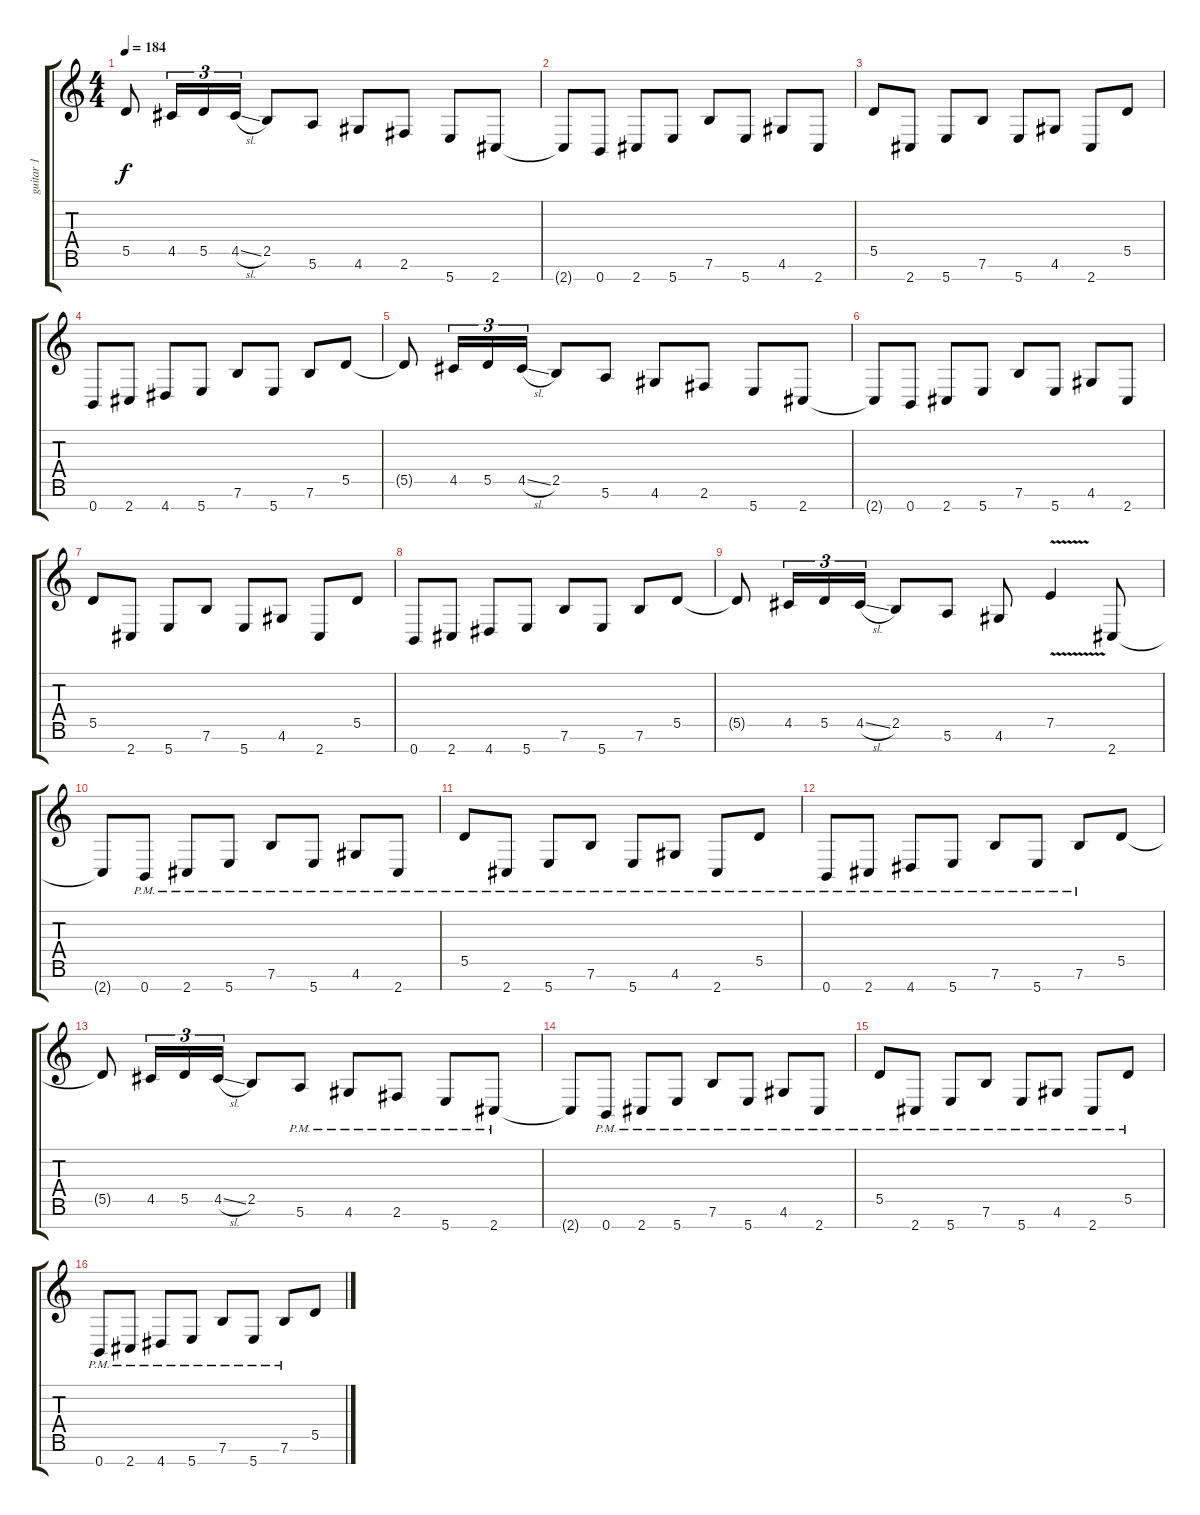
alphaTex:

\track ("guitar 1" "guitar 1") {instrument distortionguitar}
\staff {score tabs}
\tuning (E4 B3 G3 D3 A2 E2 B1) {hide}
\ts (4 4)
\tempo 184
\clef g2
\ks c
5.5{t}.8{dy f balance 0} 4.5.16{tu (3 2)} 5.5.16{tu (3 2)} 4.5{sl}.16{tu (3 2)} 2.5.8 5.6.8 4.6.8 2.6.8 5.7.8 2.7.8 |
2.7{t}.8 0.7.8 2.7.8 5.7.8 7.6.8 5.7.8 4.6.8 2.7.8 |
5.5.8 2.7.8 5.7.8 7.6.8 5.7.8 4.6.8 2.7.8 5.5.8 |
0.7.8 2.7.8 4.7.8 5.7.8 7.6.8 5.7.8 7.6.8 5.5.8 |
5.5{t}.8 4.5.16{tu (3 2)} 5.5.16{tu (3 2)} 4.5{sl}.16{tu (3 2)} 2.5.8 5.6.8 4.6.8 2.6.8 5.7.8 2.7.8 |
2.7{t}.8 0.7.8 2.7.8 5.7.8 7.6.8 5.7.8 4.6.8 2.7.8 |
5.5.8 2.7.8 5.7.8 7.6.8 5.7.8 4.6.8 2.7.8 5.5.8 |
0.7.8 2.7.8 4.7.8 5.7.8 7.6.8 5.7.8 7.6.8 5.5.8 |
5.5{t}.8 4.5.16{tu (3 2)} 5.5.16{tu (3 2)} 4.5{sl}.16{tu (3 2)} 2.5.8 5.6.8 4.6.8 7.5{v}.4 2.7.8 |
2.7{t}.8 0.7{pm}.8 2.7{pm}.8 5.7{pm}.8 7.6{pm}.8 5.7{pm}.8 4.6{pm}.8 2.7{pm}.8 |
5.5{pm}.8 2.7{pm}.8 5.7{pm}.8 7.6{pm}.8 5.7{pm}.8 4.6{pm}.8 2.7{pm}.8 5.5{pm}.8 |
0.7{pm}.8 2.7{pm}.8 4.7{pm}.8 5.7{pm}.8 7.6{pm}.8 5.7{pm}.8 7.6{pm}.8 5.5.8 |
5.5{t}.8 4.5.16{tu (3 2)} 5.5.16{tu (3 2)} 4.5{sl}.16{tu (3 2)} 2.5.8 5.6{pm}.8 4.6{pm}.8 2.6{pm}.8 5.7{pm}.8 2.7{pm}.8 |
2.7{t}.8 0.7{pm}.8 2.7{pm}.8 5.7{pm}.8 7.6{pm}.8 5.7{pm}.8 4.6{pm}.8 2.7{pm}.8 |
5.5{pm}.8 2.7{pm}.8 5.7{pm}.8 7.6{pm}.8 5.7{pm}.8 4.6{pm}.8 2.7{pm}.8 5.5{pm}.8 |
0.7{pm}.8 2.7{pm}.8 4.7{pm}.8 5.7{pm}.8 7.6{pm}.8 5.7{pm}.8 7.6{pm}.8 5.5.8
